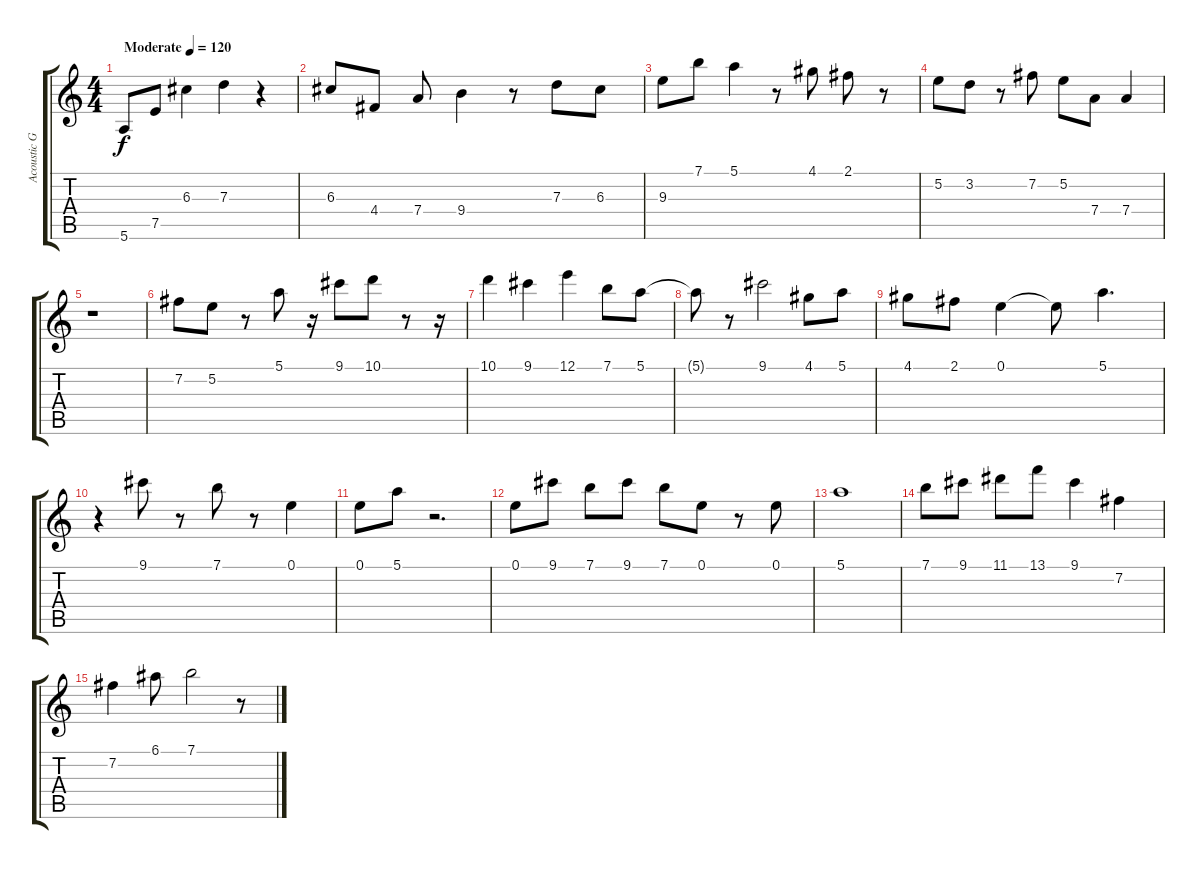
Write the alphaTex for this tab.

\track ("Acoustic Guitar 1" "Acoustic G") {instrument acousticguitarsteel}
\staff {score tabs}
\tuning (E4 B3 G3 D3 A2 E2) {hide}
\ts (4 4)
\tempo (120 "Moderate")
\clef g2
\ks c
5.6.8{dy f instrument acousticguitarsteel} 7.5.8 6.3.4 7.3.4 r.4 |
6.3.8 4.4.8 7.4.8 9.4.4 r.8 7.3.8 6.3.8 |
9.3.8 7.1.8 5.1.4 r.8 4.1.8 2.1.8 r.8 |
5.2.8 3.2.8 r.8 7.2.8 5.2.8 7.4.8 7.4.4 |
r.1 |
7.2.8 5.2.8 r.8 5.1.8 r.16 9.1.8 10.1.8 r.8 r.16 |
10.1.4 9.1.4 12.1.4 7.1.8 5.1.8 |
5.1{t}.8 r.8 9.1.2 4.1.8 5.1.8 |
4.1.8 2.1.8 0.1.4 0.1{t}.8 5.1.4{d} |
r.4 9.1.8 r.8 7.1.8 r.8 0.1.4 |
0.1.8 5.1.8 r.2{d} |
0.1.8 9.1.8 7.1.8 9.1.8 7.1.8 0.1.8 r.8 0.1.8 |
5.1.1 |
7.1.8 9.1.8 11.1.8 13.1.8 9.1.4 7.2.4 |
7.2.4 6.1.8 7.1.2 r.8
